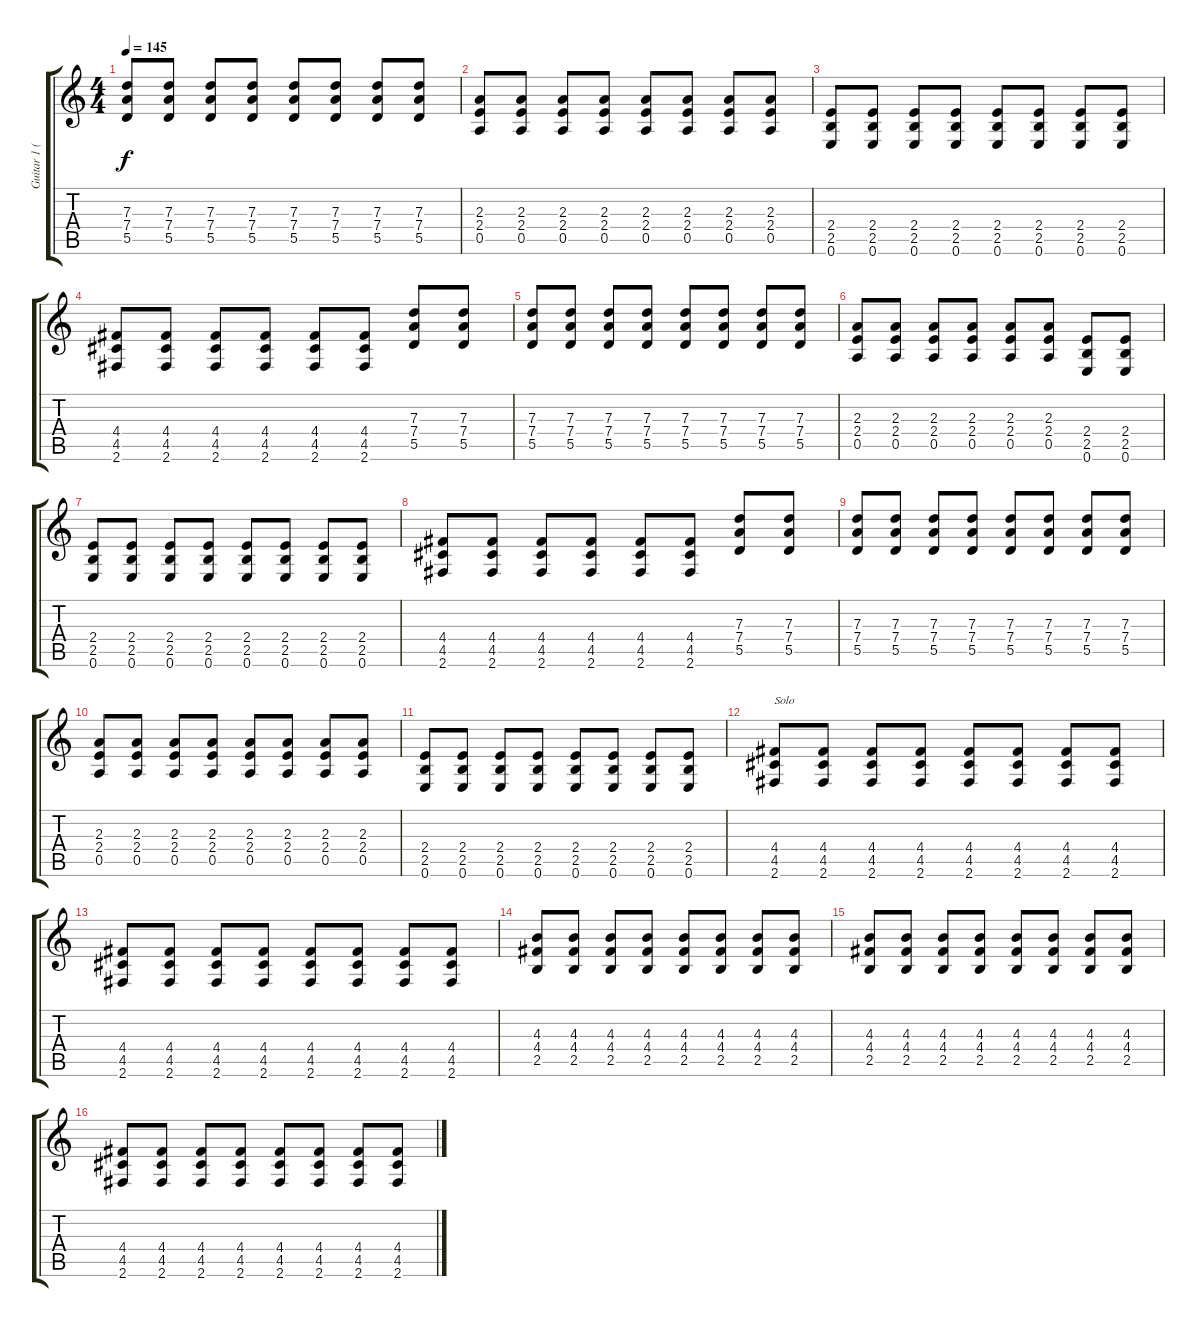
\track ("Guitar 1 (Rhythm)" "Guitar 1 (") {instrument distortionguitar}
\staff {score tabs}
\tuning (E4 B3 G3 D3 A2 E2) {hide}
\ts (4 4)
\tempo 145
\clef g2
\ks c
(7.3 7.4 5.5).8{dy f} (7.3 7.4 5.5).8 (7.3 7.4 5.5).8 (7.3 7.4 5.5).8 (7.3 7.4 5.5).8 (7.3 7.4 5.5).8 (7.3 7.4 5.5).8 (7.3 7.4 5.5).8 |
(2.3 2.4 0.5).8 (2.3 2.4 0.5).8 (2.3 2.4 0.5).8 (2.3 2.4 0.5).8 (2.3 2.4 0.5).8 (2.3 2.4 0.5).8 (2.3 2.4 0.5).8 (2.3 2.4 0.5).8 |
(2.4 2.5 0.6).8 (2.4 2.5 0.6).8 (2.4 2.5 0.6).8 (2.4 2.5 0.6).8 (2.4 2.5 0.6).8 (2.4 2.5 0.6).8 (2.4 2.5 0.6).8 (2.4 2.5 0.6).8 |
(4.4 4.5 2.6).8 (4.4 4.5 2.6).8 (4.4 4.5 2.6).8 (4.4 4.5 2.6).8 (4.4 4.5 2.6).8 (4.4 4.5 2.6).8 (7.3 7.4 5.5).8 (7.3 7.4 5.5).8 |
(7.3 7.4 5.5).8 (7.3 7.4 5.5).8 (7.3 7.4 5.5).8 (7.3 7.4 5.5).8 (7.3 7.4 5.5).8 (7.3 7.4 5.5).8 (7.3 7.4 5.5).8 (7.3 7.4 5.5).8 |
(2.3 2.4 0.5).8 (2.3 2.4 0.5).8 (2.3 2.4 0.5).8 (2.3 2.4 0.5).8 (2.3 2.4 0.5).8 (2.3 2.4 0.5).8 (2.4 2.5 0.6).8 (2.4 2.5 0.6).8 |
(2.4 2.5 0.6).8 (2.4 2.5 0.6).8 (2.4 2.5 0.6).8 (2.4 2.5 0.6).8 (2.4 2.5 0.6).8 (2.4 2.5 0.6).8 (2.4 2.5 0.6).8 (2.4 2.5 0.6).8 |
(4.4 4.5 2.6).8 (4.4 4.5 2.6).8 (4.4 4.5 2.6).8 (4.4 4.5 2.6).8 (4.4 4.5 2.6).8 (4.4 4.5 2.6).8 (7.3 7.4 5.5).8 (7.3 7.4 5.5).8 |
(7.3 7.4 5.5).8 (7.3 7.4 5.5).8 (7.3 7.4 5.5).8 (7.3 7.4 5.5).8 (7.3 7.4 5.5).8 (7.3 7.4 5.5).8 (7.3 7.4 5.5).8 (7.3 7.4 5.5).8 |
(2.3 2.4 0.5).8 (2.3 2.4 0.5).8 (2.3 2.4 0.5).8 (2.3 2.4 0.5).8 (2.3 2.4 0.5).8 (2.3 2.4 0.5).8 (2.3 2.4 0.5).8 (2.3 2.4 0.5).8 |
(2.4 2.5 0.6).8 (2.4 2.5 0.6).8 (2.4 2.5 0.6).8 (2.4 2.5 0.6).8 (2.4 2.5 0.6).8 (2.4 2.5 0.6).8 (2.4 2.5 0.6).8 (2.4 2.5 0.6).8 |
(4.4 4.5 2.6).8{txt "Solo"} (4.4 4.5 2.6).8 (4.4 4.5 2.6).8 (4.4 4.5 2.6).8 (4.4 4.5 2.6).8 (4.4 4.5 2.6).8 (4.4 4.5 2.6).8 (4.4 4.5 2.6).8 |
(4.4 4.5 2.6).8 (4.4 4.5 2.6).8 (4.4 4.5 2.6).8 (4.4 4.5 2.6).8 (4.4 4.5 2.6).8 (4.4 4.5 2.6).8 (4.4 4.5 2.6).8 (4.4 4.5 2.6).8 |
(4.3 4.4 2.5).8 (4.3 4.4 2.5).8 (4.3 4.4 2.5).8 (4.3 4.4 2.5).8 (4.3 4.4 2.5).8 (4.3 4.4 2.5).8 (4.3 4.4 2.5).8 (4.3 4.4 2.5).8 |
(4.3 4.4 2.5).8 (4.3 4.4 2.5).8 (4.3 4.4 2.5).8 (4.3 4.4 2.5).8 (4.3 4.4 2.5).8 (4.3 4.4 2.5).8 (4.3 4.4 2.5).8 (4.3 4.4 2.5).8 |
(4.4 4.5 2.6).8 (4.4 4.5 2.6).8 (4.4 4.5 2.6).8 (4.4 4.5 2.6).8 (4.4 4.5 2.6).8 (4.4 4.5 2.6).8 (4.4 4.5 2.6).8 (4.4 4.5 2.6).8
